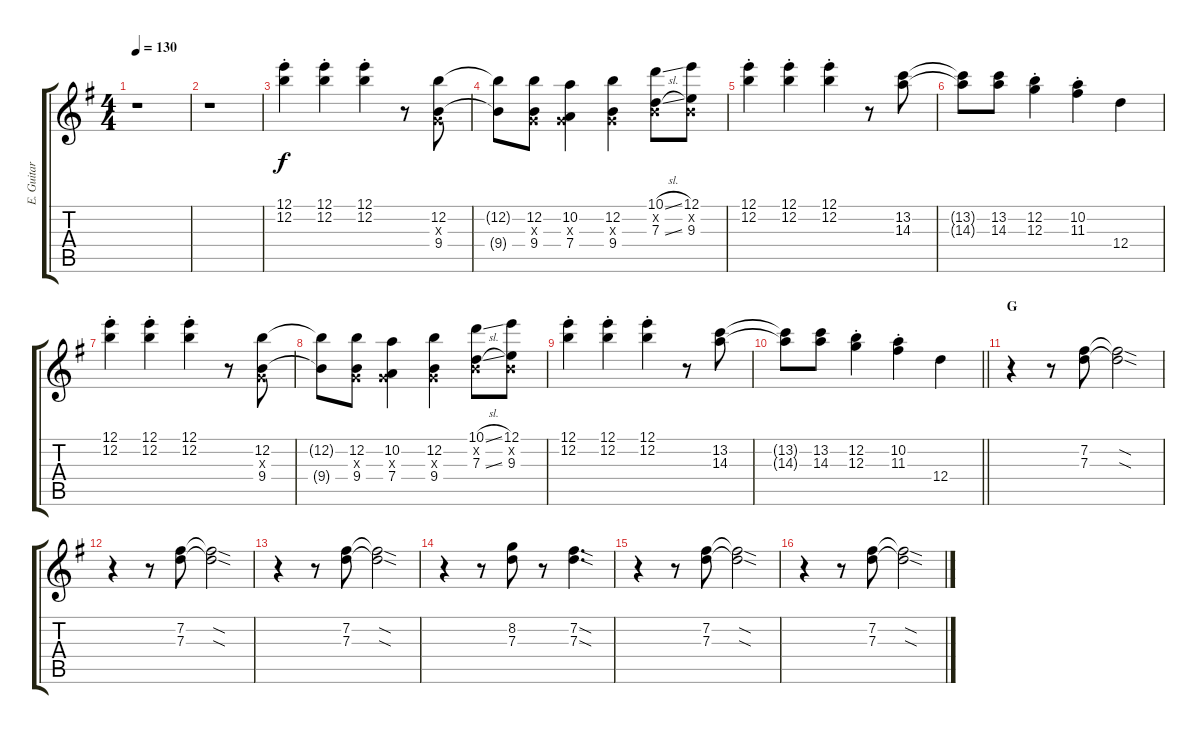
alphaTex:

\track ("E. Guitar I" "E. Guitar ") {instrument electricguitarclean}
\staff {score tabs}
\tuning (E4 B3 G3 D3 A2 E2) {hide}
\ts (4 4)
\tempo 130
\clef g2
\ks g
r.1{dy f} |
r.1 |
(12.1{st} 12.2{st}).4 (12.1{st} 12.2{st}).4 (12.1{st} 12.2{st}).4 r.8 (12.2 0.3{x} 9.4).8 |
(12.2{t} 9.4{t}).8 (12.2 0.3{x} 9.4).8 (10.2 0.3{x} 7.4).4 (12.2 0.3{x} 9.4).4 (10.1{sl} 0.2{x} 7.3{sl}).8 (12.1 0.2{x} 9.3).8 |
(12.1{st} 12.2{st}).4 (12.1{st} 12.2{st}).4 (12.1{st} 12.2{st}).4 r.8 (13.2 14.3).8 |
(13.2{t} 14.3{t}).8 (13.2 14.3).8 (12.2{st} 12.3{st}).4 (10.2{st} 11.3{st}).4 12.4.4 |
(12.1{st} 12.2{st}).4 (12.1{st} 12.2{st}).4 (12.1{st} 12.2{st}).4 r.8 (12.2 0.3{x} 9.4).8 |
(12.2{t} 9.4{t}).8 (12.2 0.3{x} 9.4).8 (10.2 0.3{x} 7.4).4 (12.2 0.3{x} 9.4).4 (10.1{sl} 0.2{x} 7.3{sl}).8 (12.1 0.2{x} 9.3).8 |
(12.1{st} 12.2{st}).4 (12.1{st} 12.2{st}).4 (12.1{st} 12.2{st}).4 r.8 (13.2 14.3).8 |
\barLineRight lightlight
(13.2{t} 14.3{t}).8 (13.2 14.3).8 (12.2{st} 12.3{st}).4 (10.2{st} 11.3{st}).4 12.4.4 |
\section ("" "G")
r.4 r.8 (7.2 7.3).8 (7.2{sod t} 7.3{sod t}).2 |
r.4 r.8 (7.2 7.3).8 (7.2{sod t} 7.3{sod t}).2 |
r.4 r.8 (7.2 7.3).8 (7.2{sod t} 7.3{sod t}).2 |
r.4 r.8 (8.2 7.3).8 r.8 (7.2{sod} 7.3{sod}).4{d} |
r.4 r.8 (7.2 7.3).8 (7.2{sod t} 7.3{sod t}).2 |
r.4 r.8 (7.2 7.3).8 (7.2{sod t} 7.3{sod t}).2
